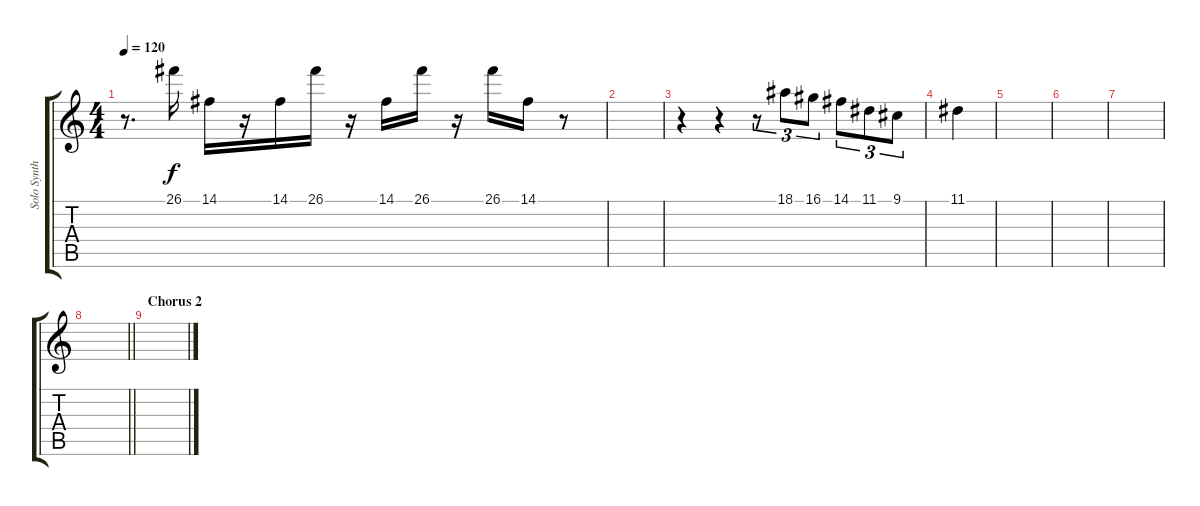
\track ("Solo Synth" "Solo Synth") {instrument kalimba}
\staff {score tabs}
\tuning (E4 B3 G3 D3 A2 E2) {hide}
\ts (4 4)
\tempo 120
\clef g2
\ks c
r.8{d dy f} 26.1.16 14.1.16 r.16 14.1.16 26.1.16 r.16 14.1.16 26.1.16 r.16 26.1.16 14.1.16 r.8 |
|
r.4 r.4 r.8{tu (3 2)} 18.1.8{tu (3 2)} 16.1.8{tu (3 2)} 14.1.8{tu (3 2)} 11.1.8{tu (3 2)} 9.1.8{tu (3 2)} |
11.1.4 |
|
|
|
\barLineRight lightlight
|
\section ("" "Chorus 2")
